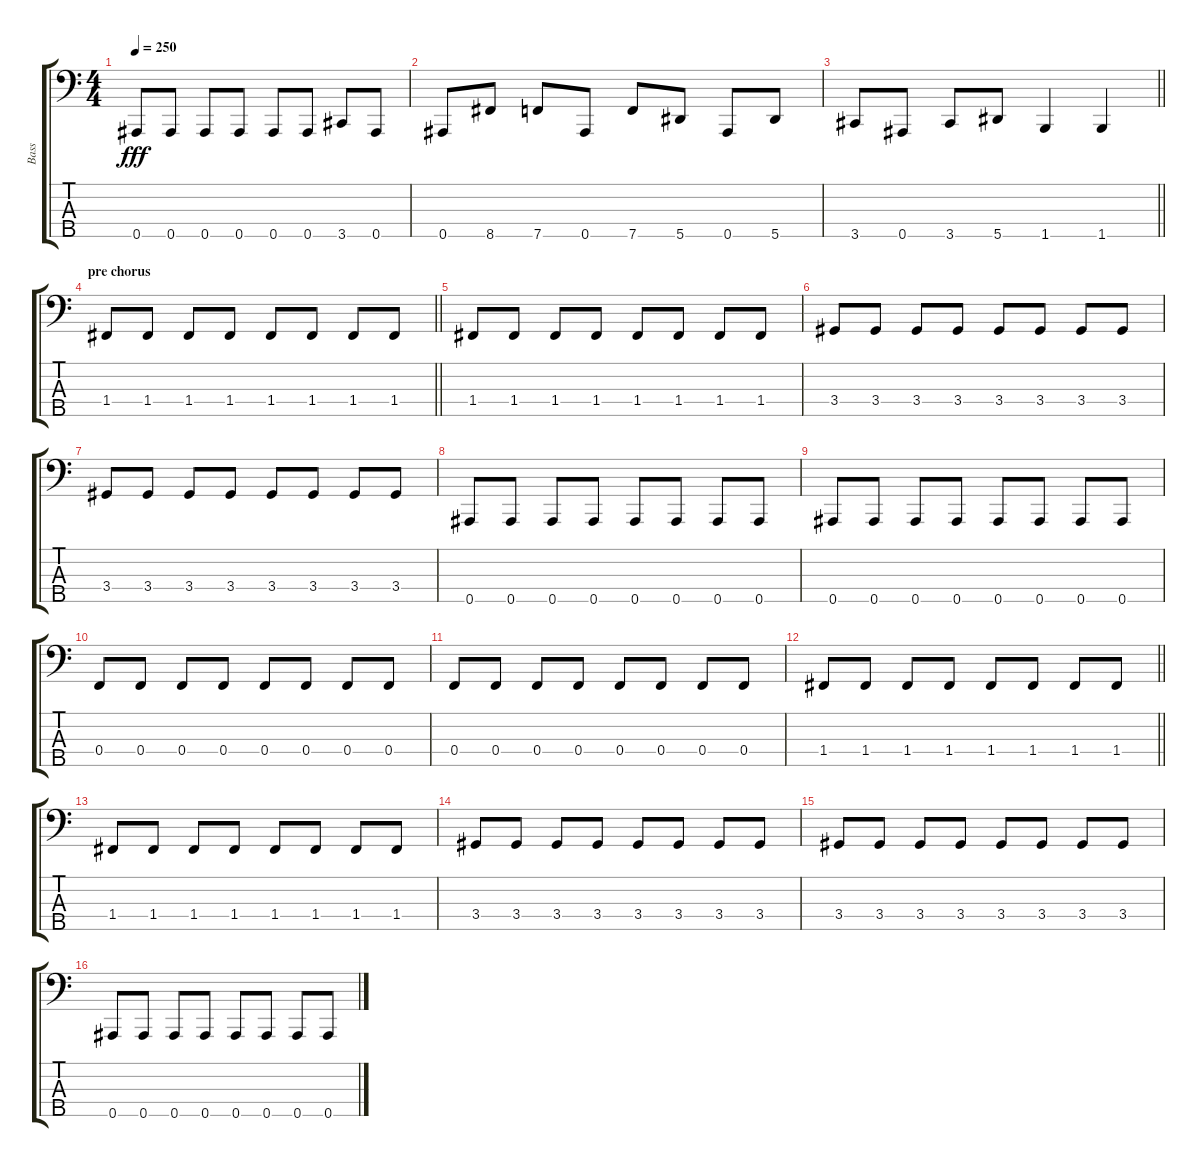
\track ("Bass" "Bass") {instrument electricbassfinger}
\staff {score tabs}
\tuning (Ab2 Eb2 Bb1 F1 Bb0) {hide}
\ts (4 4)
\tempo 250
\clef f4
\ks c
0.5.8{dy fff} 0.5.8 0.5.8 0.5.8 0.5.8 0.5.8 3.5.8 0.5.8 |
0.5.8 8.5.8 7.5.8 0.5.8 7.5.8 5.5.8 0.5.8 5.5.8 |
\barLineRight lightlight
3.5.8 0.5.8 3.5.8 5.5.8 1.5.4 1.5.4 |
\section ("" "pre chorus")
\barLineRight lightlight
1.4.8 1.4.8 1.4.8 1.4.8 1.4.8 1.4.8 1.4.8 1.4.8 |
1.4.8 1.4.8 1.4.8 1.4.8 1.4.8 1.4.8 1.4.8 1.4.8 |
3.4.8 3.4.8 3.4.8 3.4.8 3.4.8 3.4.8 3.4.8 3.4.8 |
3.4.8 3.4.8 3.4.8 3.4.8 3.4.8 3.4.8 3.4.8 3.4.8 |
0.5.8 0.5.8 0.5.8 0.5.8 0.5.8 0.5.8 0.5.8 0.5.8 |
0.5.8 0.5.8 0.5.8 0.5.8 0.5.8 0.5.8 0.5.8 0.5.8 |
0.4.8 0.4.8 0.4.8 0.4.8 0.4.8 0.4.8 0.4.8 0.4.8 |
0.4.8 0.4.8 0.4.8 0.4.8 0.4.8 0.4.8 0.4.8 0.4.8 |
\barLineRight lightlight
1.4.8 1.4.8 1.4.8 1.4.8 1.4.8 1.4.8 1.4.8 1.4.8 |
1.4.8 1.4.8 1.4.8 1.4.8 1.4.8 1.4.8 1.4.8 1.4.8 |
3.4.8 3.4.8 3.4.8 3.4.8 3.4.8 3.4.8 3.4.8 3.4.8 |
3.4.8 3.4.8 3.4.8 3.4.8 3.4.8 3.4.8 3.4.8 3.4.8 |
0.5.8 0.5.8 0.5.8 0.5.8 0.5.8 0.5.8 0.5.8 0.5.8
